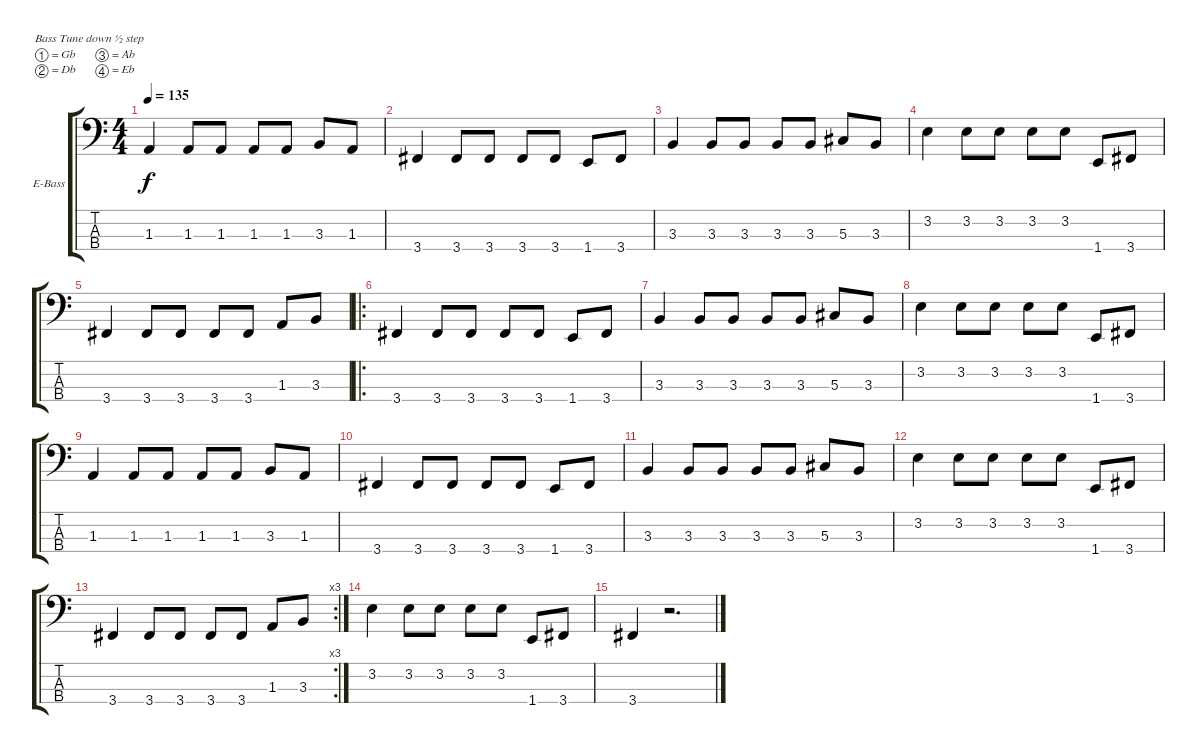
\bracketExtendMode groupsimilarinstruments
\firstSystemTrackNameOrientation horizontal
\otherSystemsTrackNameOrientation horizontal
\track ("±´Ë¾" "E-Bass") {instrument electricbassfinger}
\staff {score tabs}
\tuning (Gb2 Db2 Ab1 Eb1)
\ts (4 4)
\tempo 135
\clef f4
\ks c
1.3.4{dy f} 1.3.8 1.3.8 1.3.8 1.3.8 3.3.8 1.3.8 |
3.4.4 3.4.8 3.4.8 3.4.8 3.4.8 1.4.8 3.4.8 |
3.3.4 3.3.8 3.3.8 3.3.8 3.3.8 5.3.8 3.3.8 |
3.2.4 3.2.8 3.2.8 3.2.8 3.2.8 1.4.8 3.4.8 |
3.4.4 3.4.8 3.4.8 3.4.8 3.4.8 1.3.8 3.3.8 |
\ro
3.4.4 3.4.8 3.4.8 3.4.8 3.4.8 1.4.8 3.4.8 |
3.3.4 3.3.8 3.3.8 3.3.8 3.3.8 5.3.8 3.3.8 |
3.2.4 3.2.8 3.2.8 3.2.8 3.2.8 1.4.8 3.4.8 |
1.3.4 1.3.8 1.3.8 1.3.8 1.3.8 3.3.8 1.3.8 |
3.4.4 3.4.8 3.4.8 3.4.8 3.4.8 1.4.8 3.4.8 |
3.3.4 3.3.8 3.3.8 3.3.8 3.3.8 5.3.8 3.3.8 |
3.2.4 3.2.8 3.2.8 3.2.8 3.2.8 1.4.8 3.4.8 |
\rc 3
3.4.4 3.4.8 3.4.8 3.4.8 3.4.8 1.3.8 3.3.8 |
3.2.4 3.2.8 3.2.8 3.2.8 3.2.8 1.4.8 3.4.8 |
3.4.4 r.2{d}
